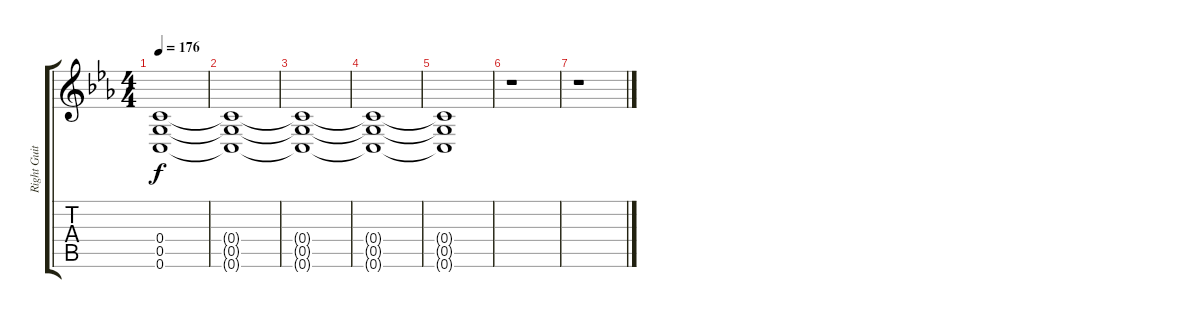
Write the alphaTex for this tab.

\track ("Right Guitar I" "Right Guit") {instrument distortionguitar}
\staff {score tabs}
\tuning (D4 A3 F3 C3 G2 C2) {hide}
\ts (4 4)
\tempo 176
\clef g2
\ks eb
(0.4{t} 0.5{t} 0.6{t}).1{dy f} |
(0.4{t} 0.5{t} 0.6{t}).1 |
(0.4{t} 0.5{t} 0.6{t}).1{volume 16} |
(0.4{t} 0.5{t} 0.6{t}).1 |
(0.4{t} 0.5{t} 0.6{t}).1 |
r.1 |
r.1
